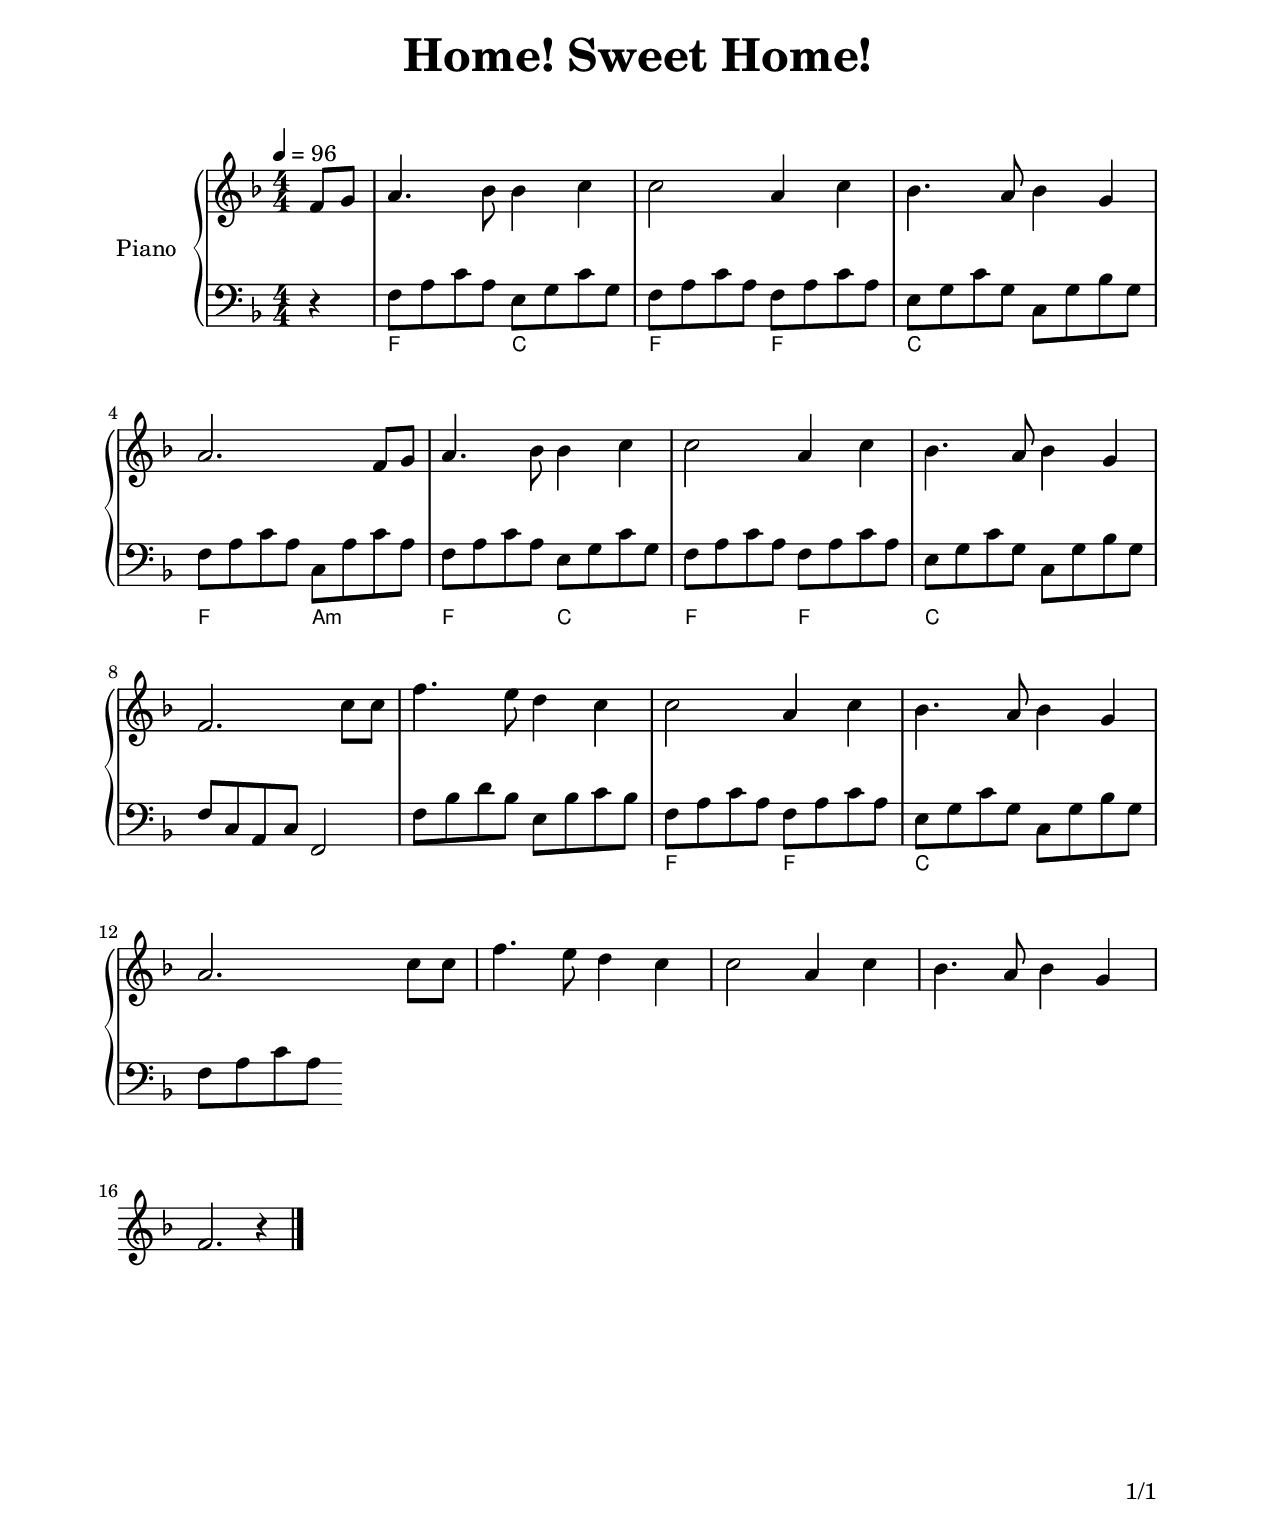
\version "2.24.3"
\include "../settings.v1.ly"

\header {
  title = \markup \override #'((font-size . 6)) "Home! Sweet Home!"
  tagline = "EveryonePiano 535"
}

\paper {
  total-page = 1
  ragged-last = ##t
}

\markup \vspace #1.5

C  = { e8 g8 c'8 g8 }
F  = { f8 a8 c'8 a8 }
Am = { c8 a8 c'8 a8 }

\score {
  \new PianoStaff \with {
    instrumentName = "Piano"
  } <<
    \new Staff {
      \tempo 4 = 96
      \clef treble
      \key f \major
      \time 4/4
      
      \partial 4 f'8  g'8  | a'4.  bf'8 bf'4 c''4 | c''2 a'4 c''4 | bf'4. a'8 bf'4 g'4 | \break
      a'2.       f'8  g'8  | a'4.  bf'8 bf'4 c''4 | c''2 a'4 c''4 | bf'4. a'8 bf'4 g'4 | \break
      f'2.       c''8 c''8 | f''4. e''8 d''4 c''4 | c''2 a'4 c''4 | bf'4. a'8 bf'4 g'4 | \break
      a'2.       c''8 c''8 | f''4. e''8 d''4 c''4 | c''2 a'4 c''4 | bf'4. a'8 bf'4 g'4 | \break
      f'2.       r4        | \bar "|."
    }
    \new Staff {
      \clef bass
      \key f \major
      \time 4/4
       
                   r4  | \F             \C             | \F \F | \C c8 g8 bf8 g8 |
      \F           \Am | \F             \C             | \F \F | \C c8 g8 bf8 g8 |
      f8 c8 a,8 c8 f,2 | f8 bf8 d'8 bf8 e8 bf8 c'8 bf8 | \F \F | \C c8 g8 bf8 g8 |
      \F           
    }
    \chords {
      
         r4   | f2 c2 | f2 f2 | c2 r2 |
      f2 a2:m | f2 c2 | f2 f2 | c2 r2 |
      r1      | r1    | f2 f2 | c2 r2 |
    }
  >>
  \layout {}
  \midi {}
}
